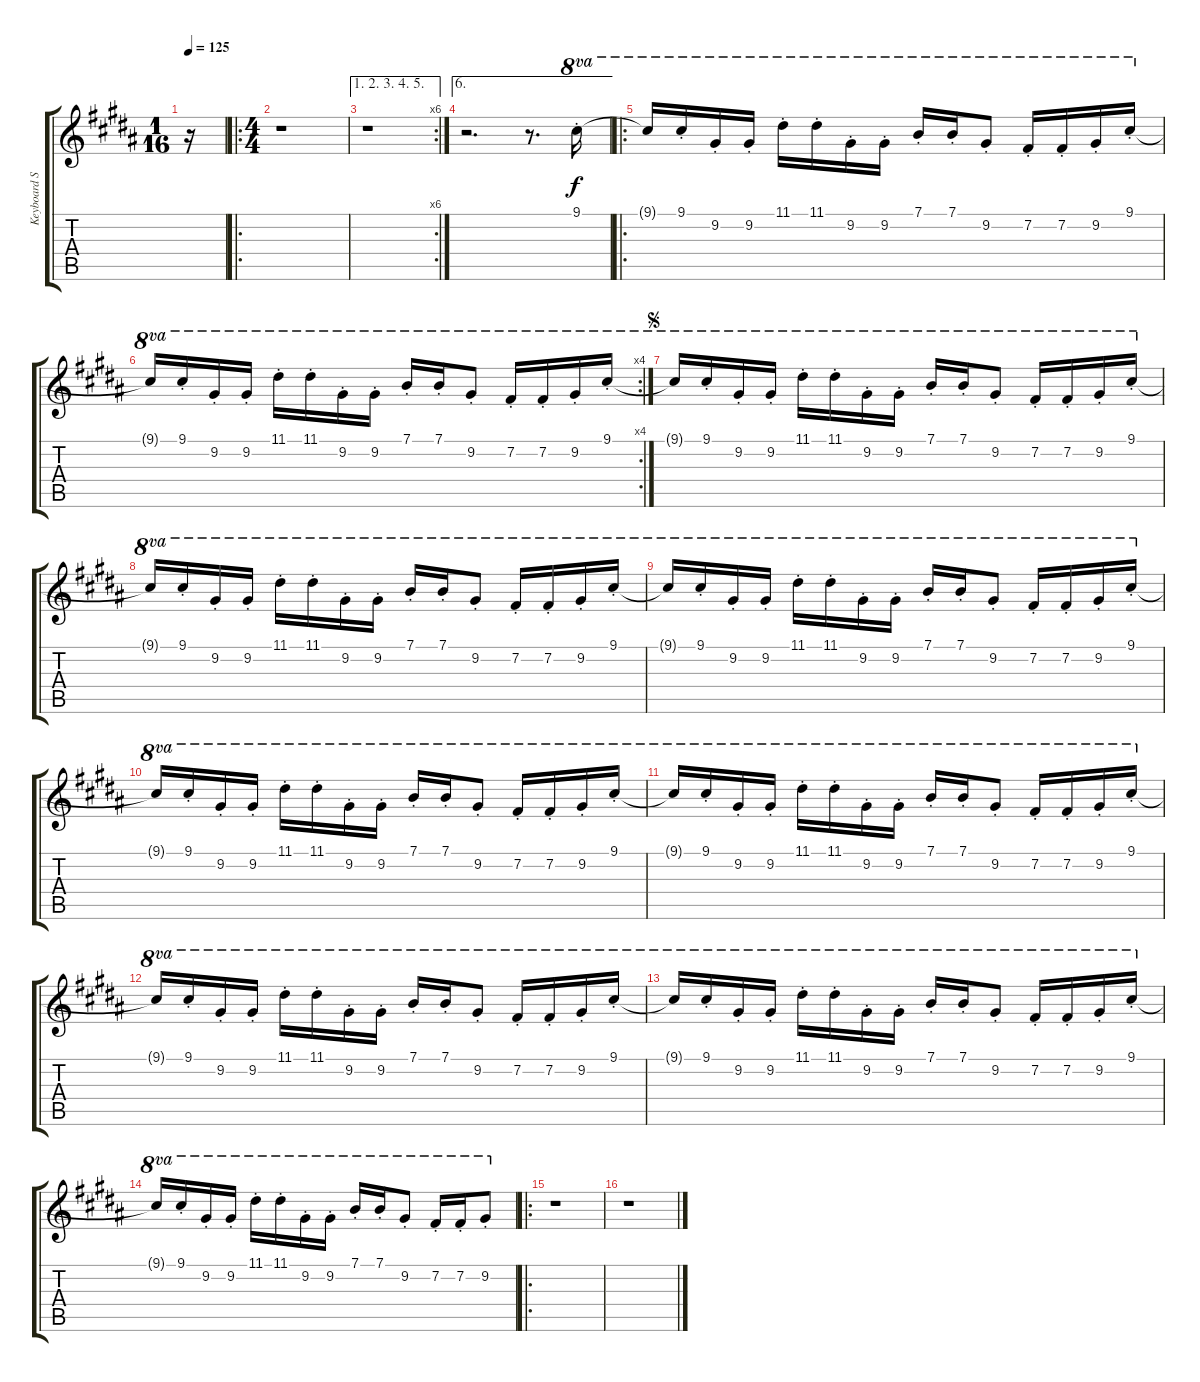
\track ("Keyboard Strings" "Keyboard S") {instrument tremolostrings}
\staff {score tabs}
\tuning (E5 B4 G4 D4 A3 E3) {hide}
\ts (1 16)
\tempo 125
\clef g2
\ks b
r.16{dy f instrument tremolostrings} |
\ro
\ts (4 4)
\ks g#minor
r.1 |
\ae (1 2 3 4 5)
\rc 6
r.1 |
\ae 6
r.2{d} r.8{d} 9.1{st}.16{ot 8va} |
\ro
\ks b
9.1{t}.16{ot 8va} 9.1{st}.16{ot 8va} 9.2{st}.16{ot 8va} 9.2{st}.16{ot 8va} 11.1{st}.16{ot 8va} 11.1{st}.16{ot 8va} 9.2{st}.16{ot 8va} 9.2{st}.16{ot 8va} 7.1{st}.16{ot 8va} 7.1{st}.16{ot 8va} 9.2{st}.8{ot 8va} 7.2{st}.16{ot 8va} 7.2{st}.16{ot 8va} 9.2{st}.16{ot 8va} 9.1{st}.16{ot 8va} |
\rc 4
\ks g#minor
9.1{t}.16{ot 8va} 9.1{st}.16{ot 8va} 9.2{st}.16{ot 8va} 9.2{st}.16{ot 8va} 11.1{st}.16{ot 8va} 11.1{st}.16{ot 8va} 9.2{st}.16{ot 8va} 9.2{st}.16{ot 8va} 7.1{st}.16{ot 8va} 7.1{st}.16{ot 8va} 9.2{st}.8{ot 8va} 7.2{st}.16{ot 8va} 7.2{st}.16{ot 8va} 9.2{st}.16{ot 8va} 9.1{st}.16{ot 8va} |
\jump segno
\ks b
9.1{t}.16{ot 8va} 9.1{st}.16{ot 8va} 9.2{st}.16{ot 8va} 9.2{st}.16{ot 8va} 11.1{st}.16{ot 8va} 11.1{st}.16{ot 8va} 9.2{st}.16{ot 8va} 9.2{st}.16{ot 8va} 7.1{st}.16{ot 8va} 7.1{st}.16{ot 8va} 9.2{st}.8{ot 8va} 7.2{st}.16{ot 8va} 7.2{st}.16{ot 8va} 9.2{st}.16{ot 8va} 9.1{st}.16{ot 8va} |
\ks g#minor
9.1{t}.16{ot 8va} 9.1{st}.16{ot 8va} 9.2{st}.16{ot 8va} 9.2{st}.16{ot 8va} 11.1{st}.16{ot 8va} 11.1{st}.16{ot 8va} 9.2{st}.16{ot 8va} 9.2{st}.16{ot 8va} 7.1{st}.16{ot 8va} 7.1{st}.16{ot 8va} 9.2{st}.8{ot 8va} 7.2{st}.16{ot 8va} 7.2{st}.16{ot 8va} 9.2{st}.16{ot 8va} 9.1{st}.16{ot 8va} |
\ks b
9.1{t}.16{ot 8va} 9.1{st}.16{ot 8va} 9.2{st}.16{ot 8va} 9.2{st}.16{ot 8va} 11.1{st}.16{ot 8va} 11.1{st}.16{ot 8va} 9.2{st}.16{ot 8va} 9.2{st}.16{ot 8va} 7.1{st}.16{ot 8va} 7.1{st}.16{ot 8va} 9.2{st}.8{ot 8va} 7.2{st}.16{ot 8va} 7.2{st}.16{ot 8va} 9.2{st}.16{ot 8va} 9.1{st}.16{ot 8va} |
\ks g#minor
9.1{t}.16{ot 8va} 9.1{st}.16{ot 8va} 9.2{st}.16{ot 8va} 9.2{st}.16{ot 8va} 11.1{st}.16{ot 8va} 11.1{st}.16{ot 8va} 9.2{st}.16{ot 8va} 9.2{st}.16{ot 8va} 7.1{st}.16{ot 8va} 7.1{st}.16{ot 8va} 9.2{st}.8{ot 8va} 7.2{st}.16{ot 8va} 7.2{st}.16{ot 8va} 9.2{st}.16{ot 8va} 9.1{st}.16{ot 8va} |
\ks b
9.1{t}.16{ot 8va} 9.1{st}.16{ot 8va} 9.2{st}.16{ot 8va} 9.2{st}.16{ot 8va} 11.1{st}.16{ot 8va} 11.1{st}.16{ot 8va} 9.2{st}.16{ot 8va} 9.2{st}.16{ot 8va} 7.1{st}.16{ot 8va} 7.1{st}.16{ot 8va} 9.2{st}.8{ot 8va} 7.2{st}.16{ot 8va} 7.2{st}.16{ot 8va} 9.2{st}.16{ot 8va} 9.1{st}.16{ot 8va} |
\ks g#minor
9.1{t}.16{ot 8va} 9.1{st}.16{ot 8va} 9.2{st}.16{ot 8va} 9.2{st}.16{ot 8va} 11.1{st}.16{ot 8va} 11.1{st}.16{ot 8va} 9.2{st}.16{ot 8va} 9.2{st}.16{ot 8va} 7.1{st}.16{ot 8va} 7.1{st}.16{ot 8va} 9.2{st}.8{ot 8va} 7.2{st}.16{ot 8va} 7.2{st}.16{ot 8va} 9.2{st}.16{ot 8va} 9.1{st}.16{ot 8va} |
\ks b
9.1{t}.16{ot 8va} 9.1{st}.16{ot 8va} 9.2{st}.16{ot 8va} 9.2{st}.16{ot 8va} 11.1{st}.16{ot 8va} 11.1{st}.16{ot 8va} 9.2{st}.16{ot 8va} 9.2{st}.16{ot 8va} 7.1{st}.16{ot 8va} 7.1{st}.16{ot 8va} 9.2{st}.8{ot 8va} 7.2{st}.16{ot 8va} 7.2{st}.16{ot 8va} 9.2{st}.16{ot 8va} 9.1{st}.16{ot 8va} |
\ks g#minor
9.1{t}.16{ot 8va} 9.1{st}.16{ot 8va} 9.2{st}.16{ot 8va} 9.2{st}.16{ot 8va} 11.1{st}.16{ot 8va} 11.1{st}.16{ot 8va} 9.2{st}.16{ot 8va} 9.2{st}.16{ot 8va} 7.1{st}.16{ot 8va} 7.1{st}.16{ot 8va} 9.2{st}.8{ot 8va} 7.2{st}.16{ot 8va} 7.2{st}.16{ot 8va} 9.2{st}.8{ot 8va} |
\ro
\ks b
r.1 |
\ks g#minor
r.1
